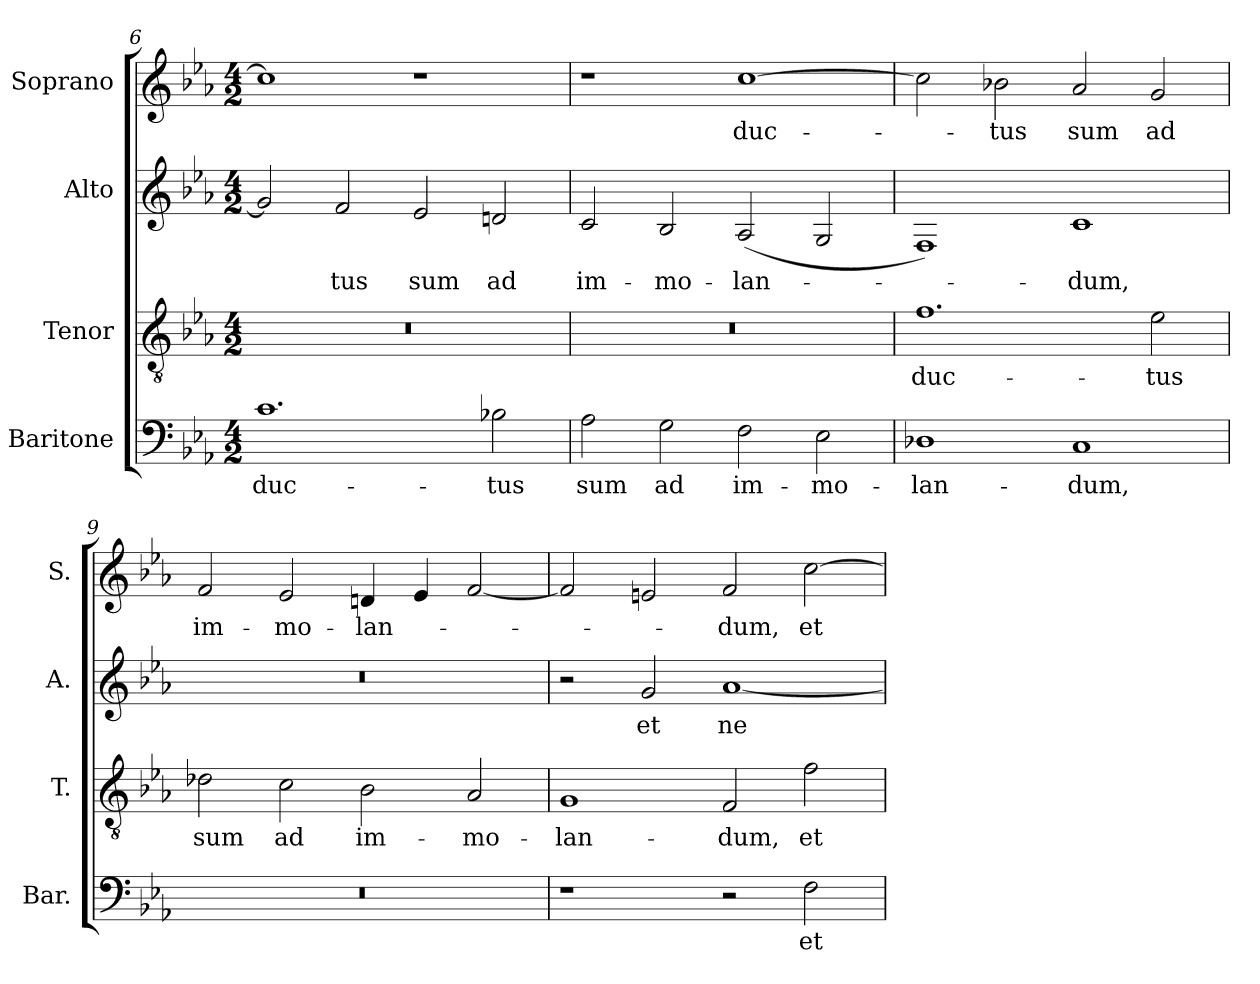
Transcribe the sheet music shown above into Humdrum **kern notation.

**kern	**text	**kern	**text	**kern	**text	**kern	**text
*part4	*part4	*part3	*part3	*part2	*part2	*part1	*part1
*staff4	*staff4	*staff3	*staff3	*staff2	*staff2	*staff1	*staff1
*I"Baritone	*	*I"Tenor	*	*I"Alto	*	*I"Soprano	*
*I'Bar.	*	*I'T.	*	*I'A.	*	*I'S.	*
*clefF4	*	*clefGv2	*	*clefG2	*	*clefG2	*
*	*	*ITrd7c12	*	*	*	*	*
*k[b-e-a-]	*	*k[b-e-a-]	*	*k[b-e-a-]	*	*k[b-e-a-]	*
*E-:	*	*E-:	*	*E-:	*	*E-:	*
*M4/2	*	*M4/2	*	*M4/2	*	*M4/2	*
=6	=6	=6	=6	=6	=6	=6	=6
!	!LO:LY:b:color=#000000	!LO:N:vis=1	!	!	!	!	!
1.ci	duc-	0r	.	2gi/]	.	1cci]	.
!	!	!	!	!	!LO:LY:b:color=#000000	!	!
.	.	.	.	2fi/	-tus	.	.
!	!	!	!	!	!LO:LY:b:color=#000000	!	!
.	.	.	.	2e-i/	sum	1r	.
!	!LO:LY:b:color=#000000	!	!	!	!	!	!
!	!	!	!	!	!LO:LY:b:color=#000000	!	!
2B-Xi\	-tus	.	.	2dni/	ad	.	.
!!LO:LB:g=z
=7	=7	=7	=7	=7	=7	=7	=7
!	!LO:LY:b:color=#000000	!LO:N:vis=1	!	!	!	!	!
!	!	!	!	!	!LO:LY:b:color=#000000	!	!
2A-i\	sum	0r	.	2ci/	im-	1r	.
!	!LO:LY:b:color=#000000	!	!	!	!	!	!
!	!	!	!	!	!LO:LY:b:color=#000000	!	!
2Gi\	ad	.	.	2B-i/	-mo-	.	.
!	!LO:LY:b:color=#000000	!	!	!	!	!	!
!	!	!	!	!	!LO:LY:b:color=#000000	!	!
!	!	!	!	!	!	!	!LO:LY:b:color=#000000
2Fi\	im-	.	.	(2A-i/	-lan-	[1cci	duc-
!	!LO:LY:b:color=#000000	!	!	!	!	!	!
2E-i\	-mo-	.	.	2Gi/	.	.	.
=8	=8	=8	=8	=8	=8	=8	=8
!	!LO:LY:b:color=#000000	!	!	!	!	!	!
!	!	!	!LO:LY:b:color=#000000	!	!	!	!
1D-Xi	-lan-	1.Fi	duc-	1Fi)	.	2cci\]	.
!	!	!	!	!	!	!	!LO:LY:b:color=#000000
.	.	.	.	.	.	2b-Xi\	-tus
!	!LO:LY:b:color=#000000	!	!	!	!	!	!
!	!	!	!	!	!LO:LY:b:color=#000000	!	!
!	!	!	!	!	!	!	!LO:LY:b:color=#000000
1Ci	-dum,	.	.	1ci	-dum,	2a-i/	sum
!	!	!	!LO:LY:b:color=#000000	!	!	!	!
!	!	!	!	!	!	!	!LO:LY:b:color=#000000
.	.	2E-i\	-tus	.	.	2gi/	ad
=9	=9	=9	=9	=9	=9	=9	=9
!LO:N:vis=1	!	!	!	!	!	!	!
!	!	!	!LO:LY:b:color=#000000	!LO:N:vis=1	!	!	!
!	!	!	!	!	!	!	!LO:LY:b:color=#000000
0r	.	2D-Xi\	sum	0r	.	2fi/	im-
!	!	!	!LO:LY:b:color=#000000	!	!	!	!
!	!	!	!	!	!	!	!LO:LY:b:color=#000000
.	.	2Ci\	ad	.	.	2e-i/	-mo-
!	!	!	!LO:LY:b:color=#000000	!	!	!	!
!	!	!	!	!	!	!	!LO:LY:b:color=#000000
.	.	2BB-i\	im-	.	.	4dni/	-lan-
.	.	.	.	.	.	4e-i/	.
!	!	!	!LO:LY:b:color=#000000	!	!	!	!
.	.	2AA-i/	-mo-	.	.	[2fi/	.
=10	=10	=10	=10	=10	=10	=10	=10
!	!	!	!LO:LY:b:color=#000000	!	!	!	!
1r	.	1GGi	-lan-	2r	.	2fi/]	.
!	!	!	!	!	!LO:LY:b:color=#000000	!	!
.	.	.	.	2gi/	et	2eni/	.
!	!	!	!LO:LY:b:color=#000000	!	!	!	!
!	!	!	!	!	!LO:LY:b:color=#000000	!	!
!	!	!	!	!	!	!	!LO:LY:b:color=#000000
2r	.	2FFi/	-dum,	[1a-i	ne-	2fi/	-dum,
!	!LO:LY:b:color=#000000	!	!	!	!	!	!
!	!	!	!LO:LY:b:color=#000000	!	!	!	!
!	!	!	!	!	!	!	!LO:LY:b:color=#000000
2Fi\	et	2Fi\	et	.	.	[2cci\	et
=	=	=	=	=	=	=	=
*-	*-	*-	*-	*-	*-	*-	*-
